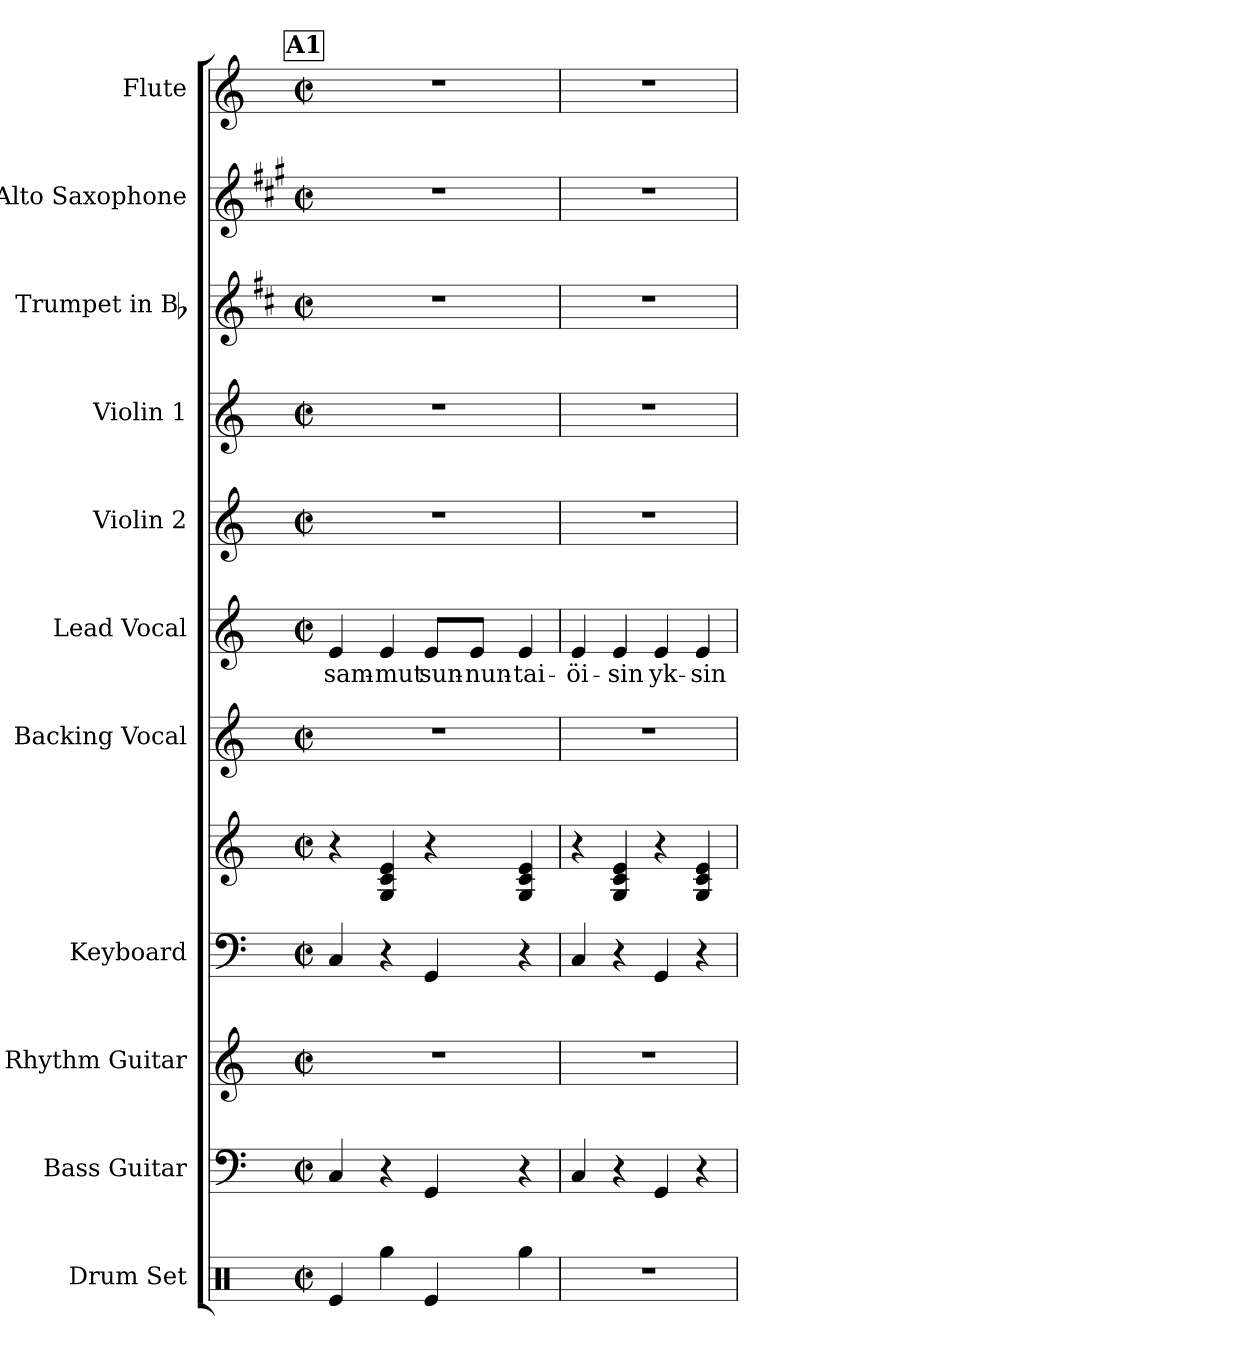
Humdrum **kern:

**kern	**kern	**kern	**kern	**kern	**kern	**kern	**text	**kern	**kern	**kern	**kern	**kern
*part11	*part10	*part9	*part8	*part8	*part7	*part6	*part6	*part5	*part4	*part3	*part2	*part1
*staff12	*staff11	*staff10	*staff9	*staff8	*staff7	*staff6	*staff6	*staff5	*staff4	*staff3	*staff2	*staff1
*I"Drum Set	*I"Bass Guitar	*I"Rhythm Guitar	*I"Keyboard	*	*I"Backing Vocal	*I"Lead Vocal	*	*I"Violin 2	*I"Violin 1	*I"Trumpet in Bb	*I"Alto Saxophone	*I"Flute
*I'Dr.	*I'Bass	*I'Rhy.	*I'Kbd.	*	*	*	*	*I'Vln. 2	*I'Vln. 1	*I'Tpt.	*I'Alto Sax.	*I'Fl.
*clefX	*clefF4	*clefG2	*clefF4	*clefG2	*clefG2	*clefG2	*	*clefG2	*clefG2	*clefG2	*clefG2	*clefG2
*	*ITrd7c12	*ITrd7c12	*	*	*	*	*	*	*	*ITrd1c2	*ITrd5c9	*
*k[]	*k[]	*k[]	*k[]	*k[]	*k[]	*k[]	*	*k[]	*k[]	*k[]	*k[]	*k[]
*C:	*C:	*C:	*C:	*C:	*C:	*C:	*	*C:	*C:	*C:	*C:	*C:
*M2/2	*M2/2	*M2/2	*M2/2	*M2/2	*M2/2	*M2/2	*	*M2/2	*M2/2	*M2/2	*M2/2	*M2/2
*met(c|)	*met(c|)	*met(c|)	*met(c|)	*met(c|)	*met(c|)	*met(c|)	*	*met(c|)	*met(c|)	*met(c|)	*met(c|)	*met(c|)
!!LO:REH:place=s1:B:color=#000000:enc=box:fs=15.4134:t=A1
=5	=5	=5	=5	=5	=5	=5	=5	=5	=5	=5	=5	=5
!	!	!	!	!	!	!	!LO:LY:b:color=#000000	!	!	!	!	!
4Rei/	4CCi/	1r	4Ci/	4r	1r	4ei/	sam-	1r	1r	1r	1r	1r
!	!	!	!	!	!	!	!LO:LY:b:color=#000000	!	!	!	!	!
4Rggi\	4r	.	4r	4Gi/ 4ci 4ei	.	4ei/	-mut	.	.	.	.	.
!	!	!	!	!	!	!	!LO:LY:b:color=#000000	!	!	!	!	!
4Rei/	4GGGi/	.	4GGi/	4r	.	8ei/L	sun-	.	.	.	.	.
!	!	!	!	!	!	!	!LO:LY:b:color=#000000	!	!	!	!	!
.	.	.	.	.	.	8ei/J	-nun-	.	.	.	.	.
!	!	!	!	!	!	!	!LO:LY:b:color=#000000	!	!	!	!	!
4Rggi\	4r	.	4r	4Gi/ 4ci 4ei	.	4ei/	-tai-	.	.	.	.	.
!!LO:LB:g=z
=6	=6	=6	=6	=6	=6	=6	=6	=6	=6	=6	=6	=6
!	!	!	!	!	!	!	!LO:LY:b:color=#000000	!	!	!	!	!
1r	4CCi/	1r	4Ci/	4r	1r	4ei/	-öi-	1r	1r	1r	1r	1r
!	!	!	!	!	!	!	!LO:LY:b:color=#000000	!	!	!	!	!
.	4r	.	4r	4Gi/ 4ci 4ei	.	4ei/	-sin	.	.	.	.	.
!	!	!	!	!	!	!	!LO:LY:b:color=#000000	!	!	!	!	!
.	4GGGi/	.	4GGi/	4r	.	4ei/	yk-	.	.	.	.	.
!	!	!	!	!	!	!	!LO:LY:b:color=#000000	!	!	!	!	!
.	4r	.	4r	4Gi/ 4ci 4ei	.	4ei/	-sin	.	.	.	.	.
=	=	=	=	=	=	=	=	=	=	=	=	=
*-	*-	*-	*-	*-	*-	*-	*-	*-	*-	*-	*-	*-
